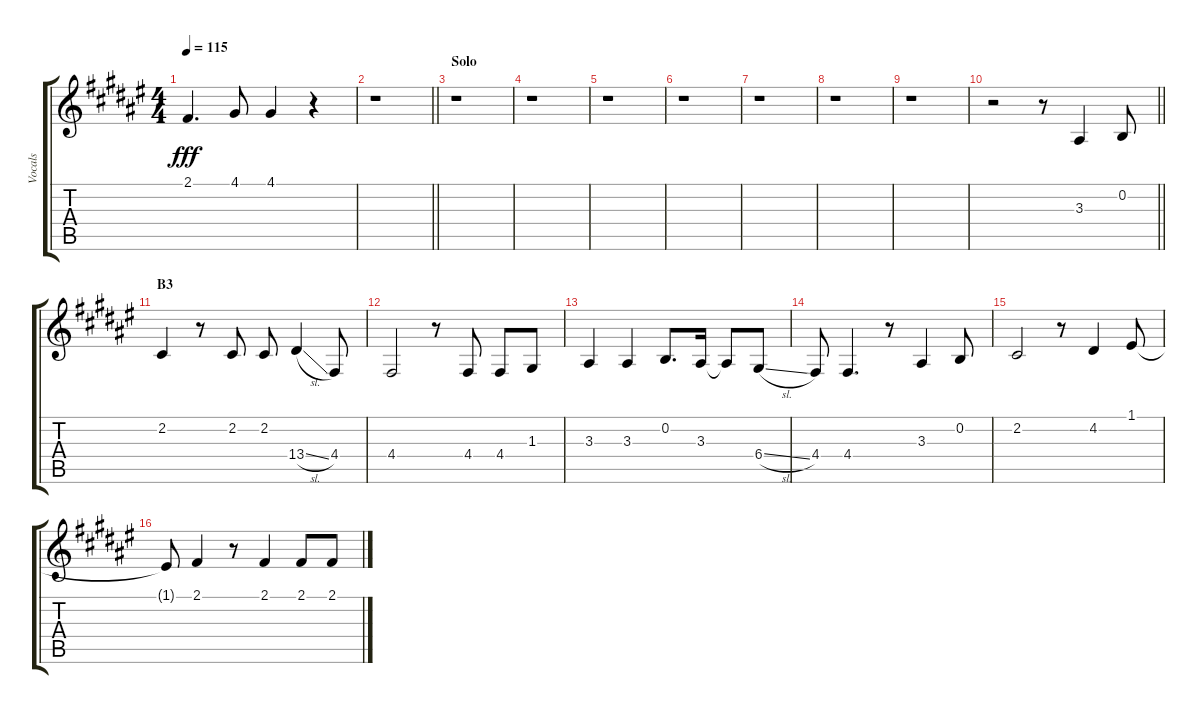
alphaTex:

\track ("Vocals" "Vocals") {instrument voiceoohs}
\staff {score tabs}
\tuning (E4 B3 G3 D3 A2 E2) {hide}
\ts (4 4)
\tempo 115
\clef g2
\ks f#
2.1.4{d dy fff} 4.1.8 4.1.4 r.4 |
\barLineRight lightlight
r.1 |
\section ("" "Solo")
r.1 |
r.1 |
r.1 |
r.1 |
r.1 |
r.1 |
r.1 |
\barLineRight lightlight
r.2 r.8 3.3.4 0.2.8 |
\section ("" "B3")
2.2.4 r.8 2.2.8 2.2.8 13.4{sl}.4 4.4.8 |
4.4.2 r.8 4.4.8 4.4.8 1.3.8 |
3.3.4 3.3.4 0.2.8{d} 3.3.16 3.3{t}.8 6.4{sl}.8 |
4.4.8 4.4.4{d} r.8 3.3.4 0.2.8 |
2.2.2 r.8 4.2.4 1.1.8 |
1.1{t}.8 2.1.4 r.8 2.1.4 2.1.8 2.1.8
